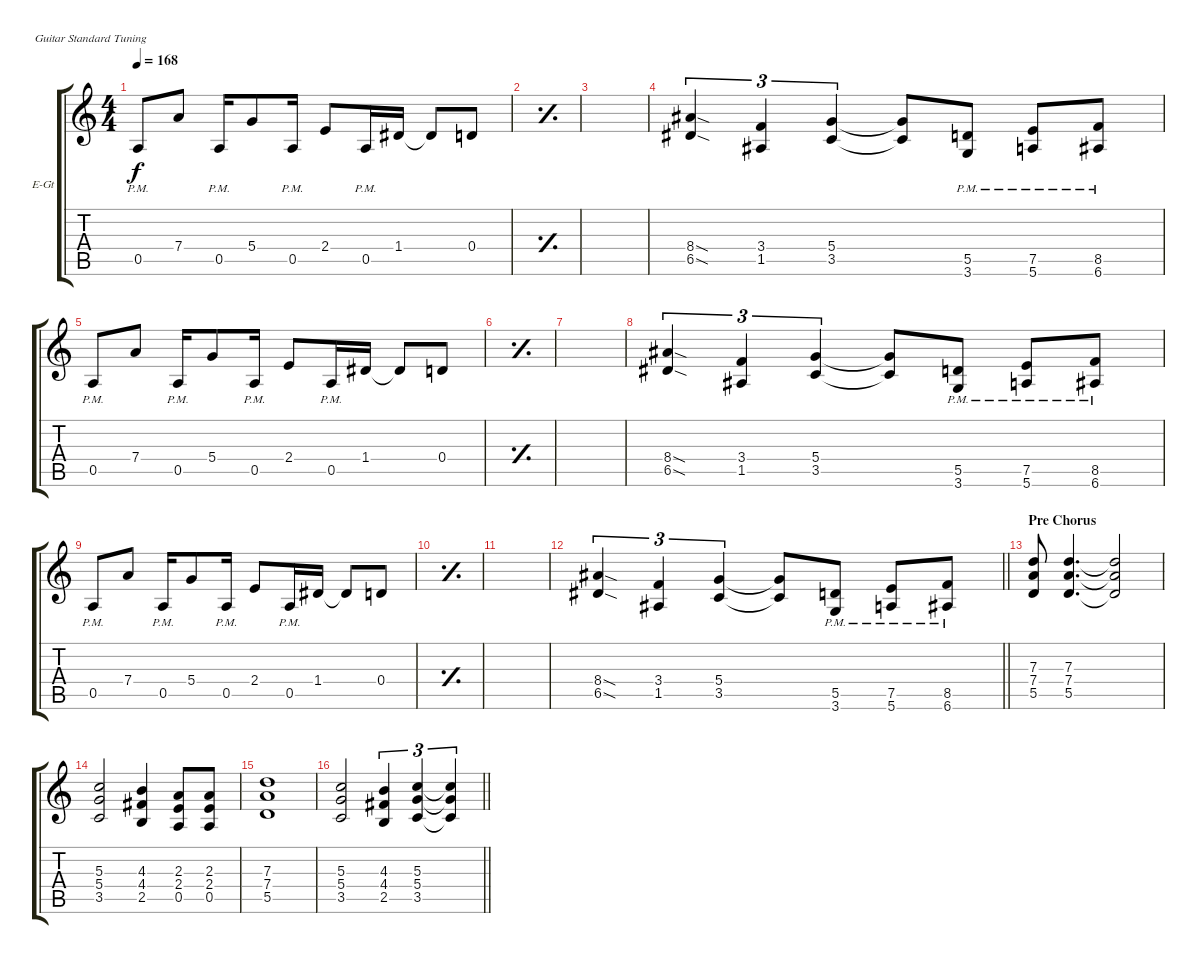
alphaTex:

\bracketExtendMode groupsimilarinstruments
\firstSystemTrackNameOrientation horizontal
\otherSystemsTrackNameOrientation horizontal
\track ("Guitar II" "E-Gt") {instrument distortionguitar}
\staff {score tabs}
\tuning (E4 B3 G3 D3 A2 E2)
\ts (4 4)
\tempo 168
\clef g2
\ks c
0.5{pm}.8{dy f} 7.4.8 0.5{pm}.16 5.4.8 0.5{pm}.16 2.4.8 0.5{pm}.16 1.4.16 1.4{t}.8 0.4.8 |
\simile simple
|
|
\simile none
(8.4{sod} 6.5{sod}).4{tu (3 2)} (3.4 1.5).4{tu (3 2)} (5.4 3.5).4{tu (3 2)} (5.4{t} 3.5{t}).8 (5.5{pm} 3.6{pm}).8 (7.5{pm} 5.6{pm}).8 (8.5{pm} 6.6{pm}).8 |
0.5{pm}.8 7.4.8 0.5{pm}.16 5.4.8 0.5{pm}.16 2.4.8 0.5{pm}.16 1.4.16 1.4{t}.8 0.4.8 |
\simile simple
|
|
\simile none
(8.4{sod} 6.5{sod}).4{tu (3 2)} (3.4 1.5).4{tu (3 2)} (5.4 3.5).4{tu (3 2)} (5.4{t} 3.5{t}).8 (5.5{pm} 3.6{pm}).8 (7.5{pm} 5.6{pm}).8 (8.5{pm} 6.6{pm}).8 |
0.5{pm}.8 7.4.8 0.5{pm}.16 5.4.8 0.5{pm}.16 2.4.8 0.5{pm}.16 1.4.16 1.4{t}.8 0.4.8 |
\simile simple
|
|
\simile none
\barLineRight lightlight
(8.4{sod} 6.5{sod}).4{tu (3 2)} (3.4 1.5).4{tu (3 2)} (5.4 3.5).4{tu (3 2)} (5.4{t} 3.5{t}).8 (5.5{pm} 3.6{pm}).8 (7.5{pm} 5.6{pm}).8 (8.5{pm} 6.6{pm}).8 |
\section ("" "Pre Chorus")
(7.3 7.4 5.5).8 (7.3 7.4 5.5).4{d} (7.3{t} 7.4{t} 5.5{t}).2 |
(5.3 5.4 3.5).2 (4.3 4.4 2.5).4 (2.3 2.4 0.5).8 (2.3 2.4 0.5).8 |
(7.3 7.4 5.5).1 |
\barLineRight lightlight
(5.3 5.4 3.5).2 (4.3 4.4 2.5).4{tu (3 2)} (5.3 5.4 3.5).4{tu (3 2)} (5.3{t} 5.4{t} 3.5{t}).4{tu (3 2)}
